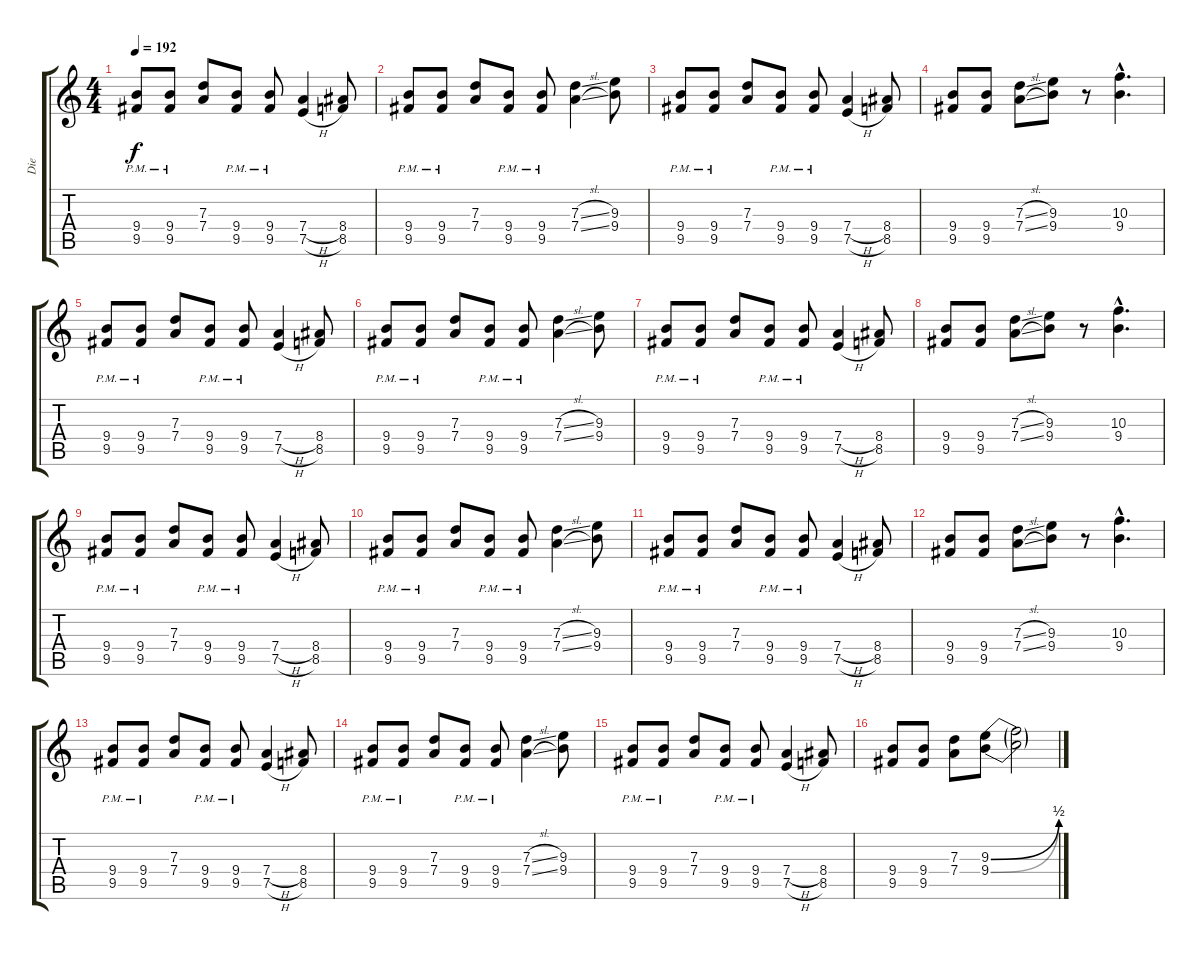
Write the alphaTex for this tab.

\track ("Die" "Die") {instrument overdrivenguitar}
\staff {score tabs}
\tuning (E4 B3 G3 D3 A2 E2) {hide}
\ts (4 4)
\tempo 192
\clef g2
\ks c
(9.4{pm} 9.5{pm}).8{dy f} (9.4{pm} 9.5{pm}).8 (7.3 7.4).8 (9.4{pm} 9.5{pm}).8 (9.4{pm} 9.5{pm}).8 (7.4{h} 7.5{h}).4 (8.4 8.5).8 |
(9.4{pm} 9.5{pm}).8 (9.4{pm} 9.5{pm}).8 (7.3 7.4).8 (9.4{pm} 9.5{pm}).8 (9.4{pm} 9.5{pm}).8 (7.3{sl} 7.4{sl}).4 (9.3 9.4).8 |
(9.4{pm} 9.5{pm}).8 (9.4{pm} 9.5{pm}).8 (7.3 7.4).8 (9.4{pm} 9.5{pm}).8 (9.4{pm} 9.5{pm}).8 (7.4{h} 7.5{h}).4 (8.4 8.5).8 |
(9.4 9.5).8 (9.4 9.5).8 (7.3{sl} 7.4{sl}).8 (9.3 9.4).8 r.8 (10.3{hac} 9.4{hac}).4{d} |
(9.4{pm} 9.5{pm}).8 (9.4{pm} 9.5{pm}).8 (7.3 7.4).8 (9.4{pm} 9.5{pm}).8 (9.4{pm} 9.5{pm}).8 (7.4{h} 7.5{h}).4 (8.4 8.5).8 |
(9.4{pm} 9.5{pm}).8 (9.4{pm} 9.5{pm}).8 (7.3 7.4).8 (9.4{pm} 9.5{pm}).8 (9.4{pm} 9.5{pm}).8 (7.3{sl} 7.4{sl}).4 (9.3 9.4).8 |
(9.4{pm} 9.5{pm}).8 (9.4{pm} 9.5{pm}).8 (7.3 7.4).8 (9.4{pm} 9.5{pm}).8 (9.4{pm} 9.5{pm}).8 (7.4{h} 7.5{h}).4 (8.4 8.5).8 |
(9.4 9.5).8 (9.4 9.5).8 (7.3{sl} 7.4{sl}).8 (9.3 9.4).8 r.8 (10.3{hac} 9.4{hac}).4{d} |
(9.4{pm} 9.5{pm}).8 (9.4{pm} 9.5{pm}).8 (7.3 7.4).8 (9.4{pm} 9.5{pm}).8 (9.4{pm} 9.5{pm}).8 (7.4{h} 7.5{h}).4 (8.4 8.5).8 |
(9.4{pm} 9.5{pm}).8 (9.4{pm} 9.5{pm}).8 (7.3 7.4).8 (9.4{pm} 9.5{pm}).8 (9.4{pm} 9.5{pm}).8 (7.3{sl} 7.4{sl}).4 (9.3 9.4).8 |
(9.4{pm} 9.5{pm}).8 (9.4{pm} 9.5{pm}).8 (7.3 7.4).8 (9.4{pm} 9.5{pm}).8 (9.4{pm} 9.5{pm}).8 (7.4{h} 7.5{h}).4 (8.4 8.5).8 |
(9.4 9.5).8 (9.4 9.5).8 (7.3{sl} 7.4{sl}).8 (9.3 9.4).8 r.8 (10.3{hac} 9.4{hac}).4{d} |
(9.4{pm} 9.5{pm}).8 (9.4{pm} 9.5{pm}).8 (7.3 7.4).8 (9.4{pm} 9.5{pm}).8 (9.4{pm} 9.5{pm}).8 (7.4{h} 7.5{h}).4 (8.4 8.5).8 |
(9.4{pm} 9.5{pm}).8 (9.4{pm} 9.5{pm}).8 (7.3 7.4).8 (9.4{pm} 9.5{pm}).8 (9.4{pm} 9.5{pm}).8 (7.3{sl} 7.4{sl}).4 (9.3 9.4).8 |
(9.4{pm} 9.5{pm}).8 (9.4{pm} 9.5{pm}).8 (7.3 7.4).8 (9.4{pm} 9.5{pm}).8 (9.4{pm} 9.5{pm}).8 (7.4{h} 7.5{h}).4 (8.4 8.5).8 |
(9.4 9.5).8 (9.4 9.5).8 (7.3 7.4).8 (9.3{be (bend 0 0 60 2)} 9.4{be (bend 0 0 60 2)}).8 (9.3{t} 9.4{t}).2
